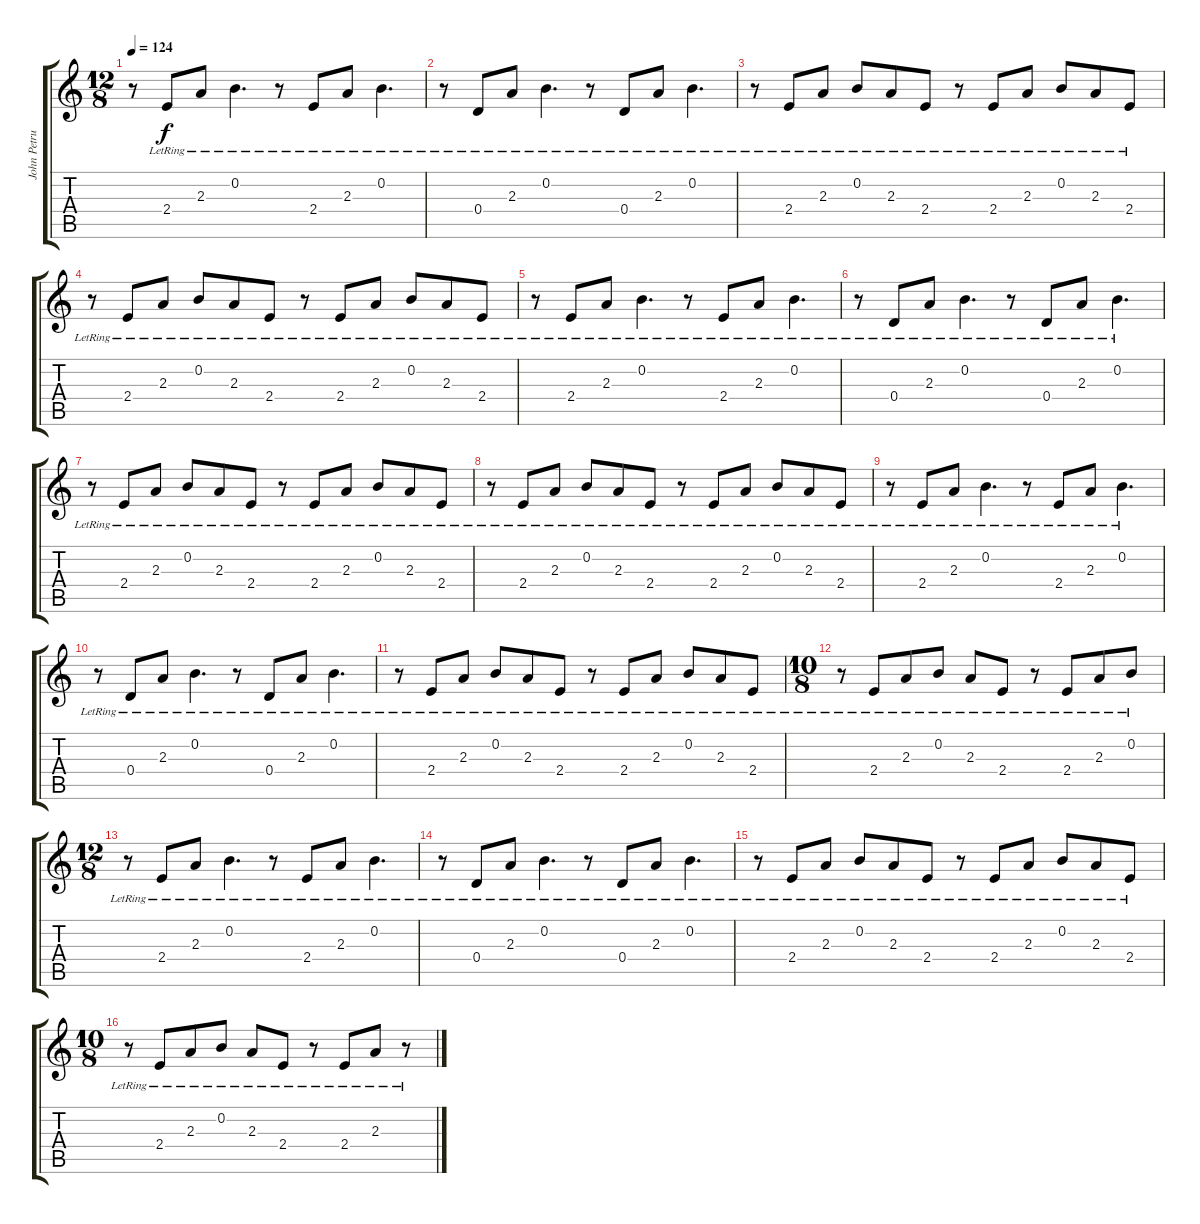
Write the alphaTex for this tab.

\track ("John Petrucci Guitar 2" "John Petru") {instrument acousticguitarsteel}
\staff {score tabs}
\tuning (E4 B3 G3 D3 A2 E2) {hide}
\ts (12 8)
\tempo 124
\clef g2
\ks c
r.8{dy f} 2.4{lr}.8 2.3{lr}.8 0.2{lr}.4{d} r.8 2.4{lr}.8 2.3{lr}.8 0.2{lr}.4{d} |
r.8 0.4{lr}.8 2.3{lr}.8 0.2{lr}.4{d} r.8 0.4{lr}.8 2.3{lr}.8 0.2{lr}.4{d} |
r.8 2.4{lr}.8 2.3{lr}.8 0.2{lr}.8 2.3{lr}.8 2.4{lr}.8 r.8 2.4{lr}.8 2.3{lr}.8 0.2{lr}.8 2.3{lr}.8 2.4{lr}.8 |
r.8 2.4{lr}.8 2.3{lr}.8 0.2{lr}.8 2.3{lr}.8 2.4{lr}.8 r.8 2.4{lr}.8 2.3{lr}.8 0.2{lr}.8 2.3{lr}.8 2.4{lr}.8 |
r.8 2.4{lr}.8 2.3{lr}.8 0.2{lr}.4{d} r.8 2.4{lr}.8 2.3{lr}.8 0.2{lr}.4{d} |
r.8 0.4{lr}.8 2.3{lr}.8 0.2{lr}.4{d} r.8 0.4{lr}.8 2.3{lr}.8 0.2{lr}.4{d} |
r.8 2.4{lr}.8 2.3{lr}.8 0.2{lr}.8 2.3{lr}.8 2.4{lr}.8 r.8 2.4{lr}.8 2.3{lr}.8 0.2{lr}.8 2.3{lr}.8 2.4{lr}.8 |
r.8 2.4{lr}.8 2.3{lr}.8 0.2{lr}.8 2.3{lr}.8 2.4{lr}.8 r.8 2.4{lr}.8 2.3{lr}.8 0.2{lr}.8 2.3{lr}.8 2.4{lr}.8 |
r.8 2.4{lr}.8 2.3{lr}.8 0.2{lr}.4{d} r.8 2.4{lr}.8 2.3{lr}.8 0.2{lr}.4{d} |
r.8 0.4{lr}.8 2.3{lr}.8 0.2{lr}.4{d} r.8 0.4{lr}.8 2.3{lr}.8 0.2{lr}.4{d} |
r.8 2.4{lr}.8 2.3{lr}.8 0.2{lr}.8 2.3{lr}.8 2.4{lr}.8 r.8 2.4{lr}.8 2.3{lr}.8 0.2{lr}.8 2.3{lr}.8 2.4{lr}.8 |
\ts (10 8)
r.8 2.4{lr}.8 2.3{lr}.8 0.2{lr}.8 2.3{lr}.8 2.4{lr}.8 r.8 2.4{lr}.8 2.3{lr}.8 0.2{lr}.8 |
\ts (12 8)
r.8 2.4{lr}.8 2.3{lr}.8 0.2{lr}.4{d} r.8 2.4{lr}.8 2.3{lr}.8 0.2{lr}.4{d} |
r.8 0.4{lr}.8 2.3{lr}.8 0.2{lr}.4{d} r.8 0.4{lr}.8 2.3{lr}.8 0.2{lr}.4{d} |
r.8 2.4{lr}.8 2.3{lr}.8 0.2{lr}.8 2.3{lr}.8 2.4{lr}.8 r.8 2.4{lr}.8 2.3{lr}.8 0.2{lr}.8 2.3{lr}.8 2.4{lr}.8 |
\ts (10 8)
r.8 2.4{lr}.8 2.3{lr}.8 0.2{lr}.8 2.3{lr}.8 2.4{lr}.8 r.8 2.4{lr}.8 2.3{lr}.8 r.8
